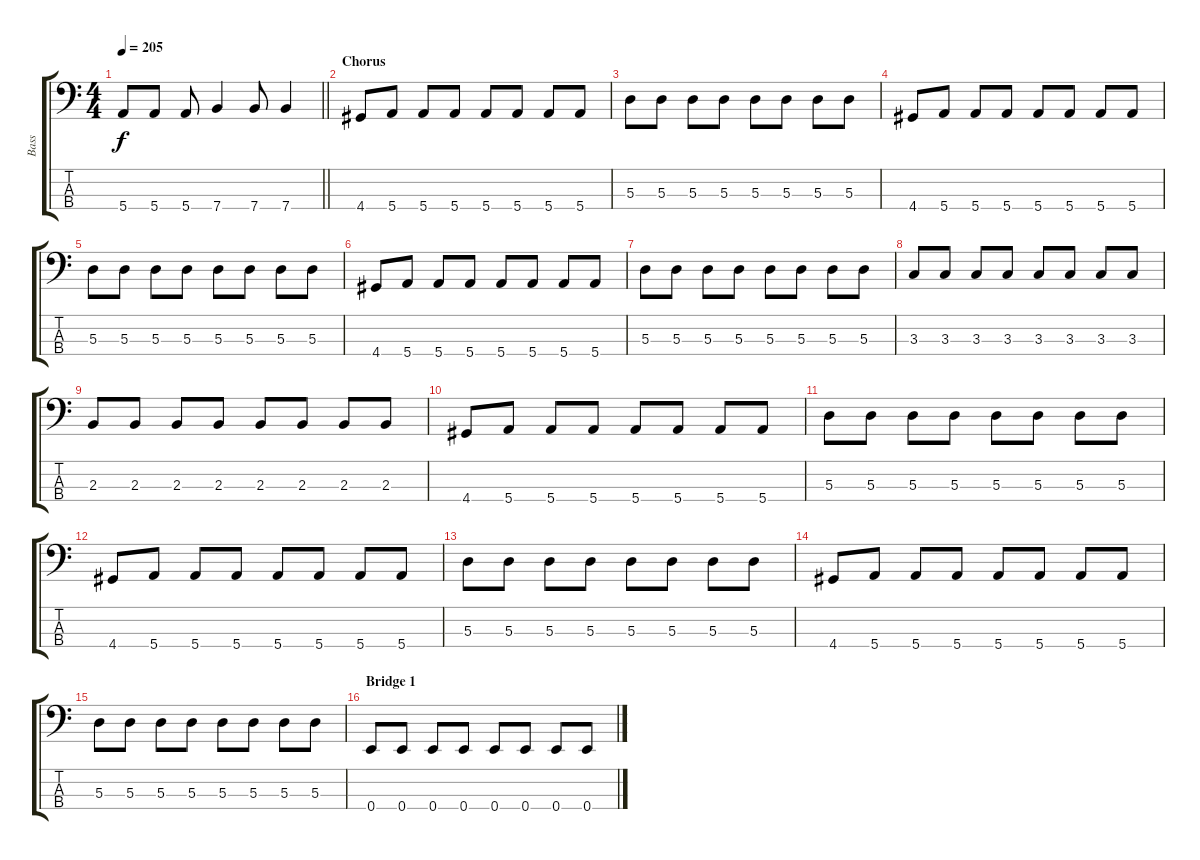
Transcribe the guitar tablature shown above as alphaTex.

\track ("Bass" "Bass") {instrument acousticguitarnylon}
\staff {score tabs}
\tuning (G2 D2 A1 E1) {hide}
\ts (4 4)
\tempo 205
\clef f4
\barLineRight lightlight
\ks c
5.4.8{dy f} 5.4.8 5.4.8 7.4.4 7.4.8 7.4.4 |
\section ("" "Chorus")
4.4.8 5.4.8 5.4.8 5.4.8 5.4.8 5.4.8 5.4.8 5.4.8 |
5.3.8 5.3.8 5.3.8 5.3.8 5.3.8 5.3.8 5.3.8 5.3.8 |
4.4.8 5.4.8 5.4.8 5.4.8 5.4.8 5.4.8 5.4.8 5.4.8 |
5.3.8 5.3.8 5.3.8 5.3.8 5.3.8 5.3.8 5.3.8 5.3.8 |
4.4.8 5.4.8 5.4.8 5.4.8 5.4.8 5.4.8 5.4.8 5.4.8 |
5.3.8 5.3.8 5.3.8 5.3.8 5.3.8 5.3.8 5.3.8 5.3.8 |
3.3.8 3.3.8 3.3.8 3.3.8 3.3.8 3.3.8 3.3.8 3.3.8 |
2.3.8 2.3.8 2.3.8 2.3.8 2.3.8 2.3.8 2.3.8 2.3.8 |
4.4.8 5.4.8 5.4.8 5.4.8 5.4.8 5.4.8 5.4.8 5.4.8 |
5.3.8 5.3.8 5.3.8 5.3.8 5.3.8 5.3.8 5.3.8 5.3.8 |
4.4.8 5.4.8 5.4.8 5.4.8 5.4.8 5.4.8 5.4.8 5.4.8 |
5.3.8 5.3.8 5.3.8 5.3.8 5.3.8 5.3.8 5.3.8 5.3.8 |
4.4.8 5.4.8 5.4.8 5.4.8 5.4.8 5.4.8 5.4.8 5.4.8 |
5.3.8 5.3.8 5.3.8 5.3.8 5.3.8 5.3.8 5.3.8 5.3.8 |
\section ("" "Bridge 1")
0.4.8 0.4.8 0.4.8 0.4.8 0.4.8 0.4.8 0.4.8 0.4.8
